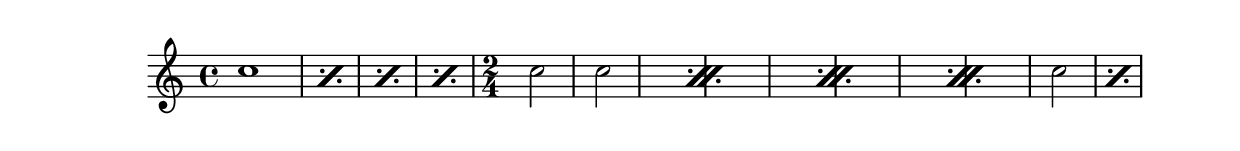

\header {


  texidoc = "Percent repeats get incremental numbers to indicate the repeat
counts, but only if there are more than two repeats."


}

\version "2.7.6"

\relative c'' \new Voice {
  \time 4/4 
  \repeat "percent" 4 { c1 }
  \time 2/4 
  \repeat "percent" 4 { c2 c2 }
  \repeat "percent" 2 { c2 }
}

